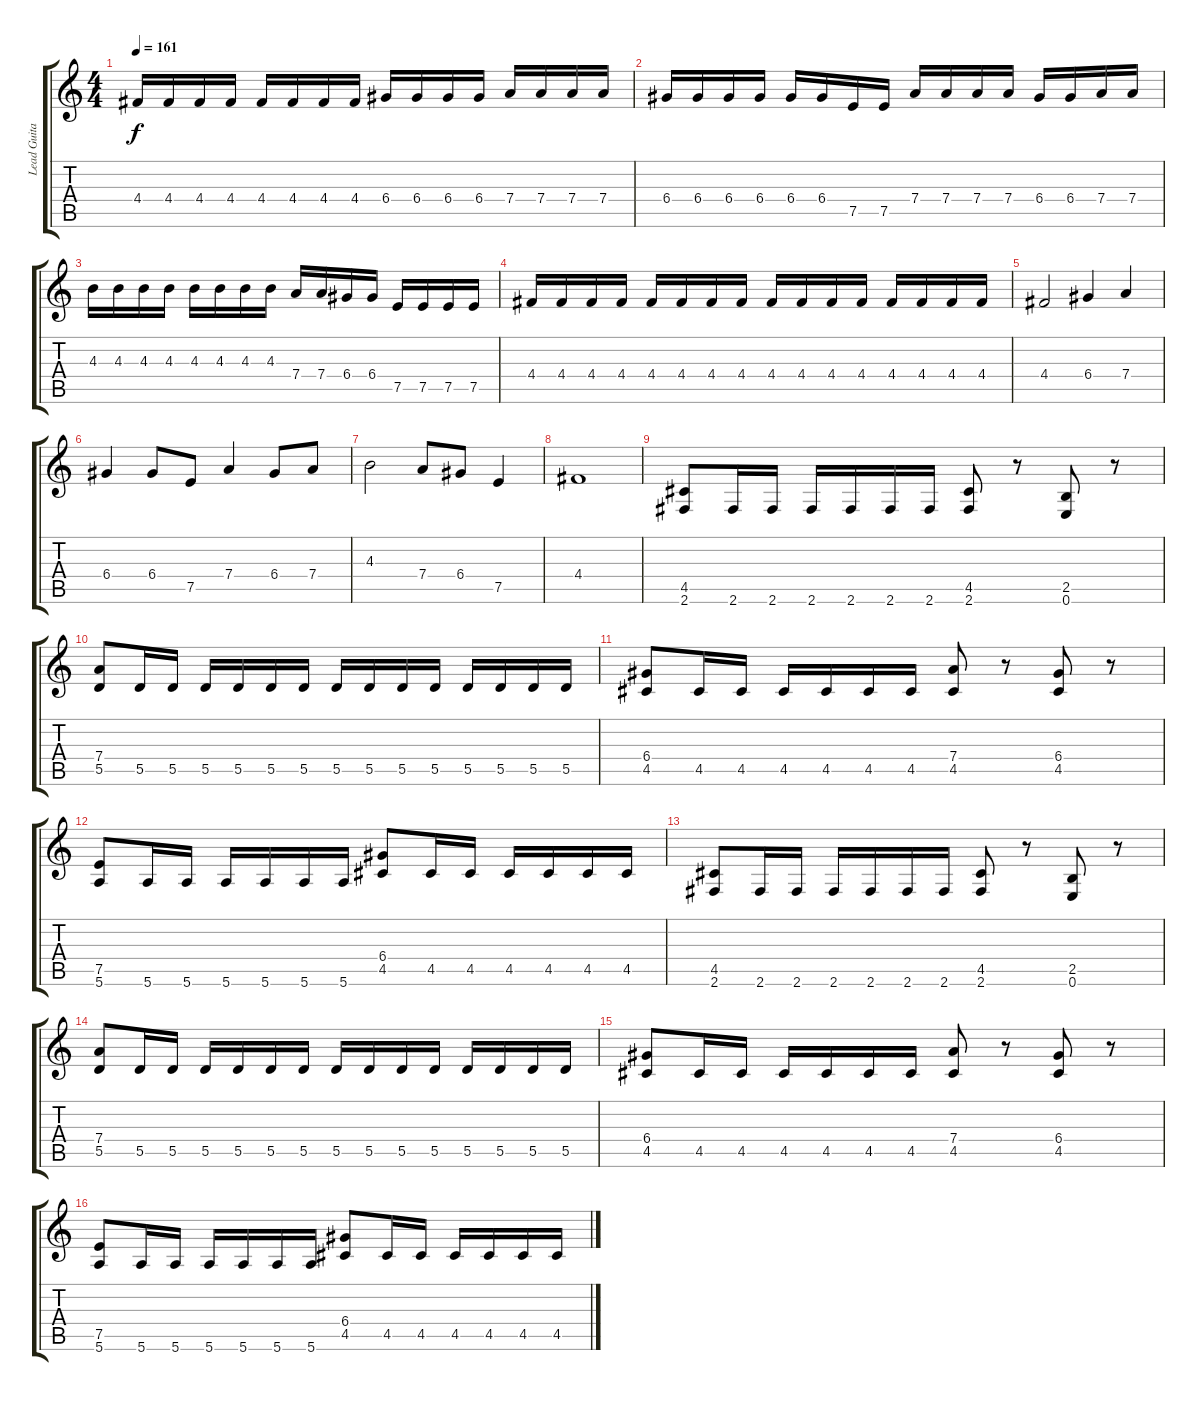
\track ("Lead Guitar" "Lead Guita") {instrument distortionguitar}
\staff {score tabs}
\tuning (E4 B3 G3 D3 A2 E2) {hide}
\ts (4 4)
\tempo 161
\clef g2
\ks c
4.4.16{dy f} 4.4.16 4.4.16 4.4.16 4.4.16 4.4.16 4.4.16 4.4.16 6.4.16 6.4.16 6.4.16 6.4.16 7.4.16 7.4.16 7.4.16 7.4.16 |
6.4.16 6.4.16 6.4.16 6.4.16 6.4.16 6.4.16 7.5.16 7.5.16 7.4.16 7.4.16 7.4.16 7.4.16 6.4.16 6.4.16 7.4.16 7.4.16 |
4.3.16 4.3.16 4.3.16 4.3.16 4.3.16 4.3.16 4.3.16 4.3.16 7.4.16 7.4.16 6.4.16 6.4.16 7.5.16 7.5.16 7.5.16 7.5.16 |
4.4.16 4.4.16 4.4.16 4.4.16 4.4.16 4.4.16 4.4.16 4.4.16 4.4.16 4.4.16 4.4.16 4.4.16 4.4.16 4.4.16 4.4.16 4.4.16 |
4.4.2 6.4.4 7.4.4 |
6.4.4 6.4.8 7.5.8 7.4.4 6.4.8 7.4.8 |
4.3.2 7.4.8 6.4.8 7.5.4 |
4.4.1 |
(4.5 2.6).8 2.6.16 2.6.16 2.6.16 2.6.16 2.6.16 2.6.16 (4.5 2.6).8 r.8 (2.5 0.6).8 r.8 |
(7.4 5.5).8 5.5.16 5.5.16 5.5.16 5.5.16 5.5.16 5.5.16 5.5.16 5.5.16 5.5.16 5.5.16 5.5.16 5.5.16 5.5.16 5.5.16 |
(6.4 4.5).8 4.5.16 4.5.16 4.5.16 4.5.16 4.5.16 4.5.16 (7.4 4.5).8 r.8 (6.4 4.5).8 r.8 |
(7.5 5.6).8 5.6.16 5.6.16 5.6.16 5.6.16 5.6.16 5.6.16 (6.4 4.5).8 4.5.16 4.5.16 4.5.16 4.5.16 4.5.16 4.5.16 |
(4.5 2.6).8 2.6.16 2.6.16 2.6.16 2.6.16 2.6.16 2.6.16 (4.5 2.6).8 r.8 (2.5 0.6).8 r.8 |
(7.4 5.5).8 5.5.16 5.5.16 5.5.16 5.5.16 5.5.16 5.5.16 5.5.16 5.5.16 5.5.16 5.5.16 5.5.16 5.5.16 5.5.16 5.5.16 |
(6.4 4.5).8 4.5.16 4.5.16 4.5.16 4.5.16 4.5.16 4.5.16 (7.4 4.5).8 r.8 (6.4 4.5).8 r.8 |
(7.5 5.6).8 5.6.16 5.6.16 5.6.16 5.6.16 5.6.16 5.6.16 (6.4 4.5).8 4.5.16 4.5.16 4.5.16 4.5.16 4.5.16 4.5.16
